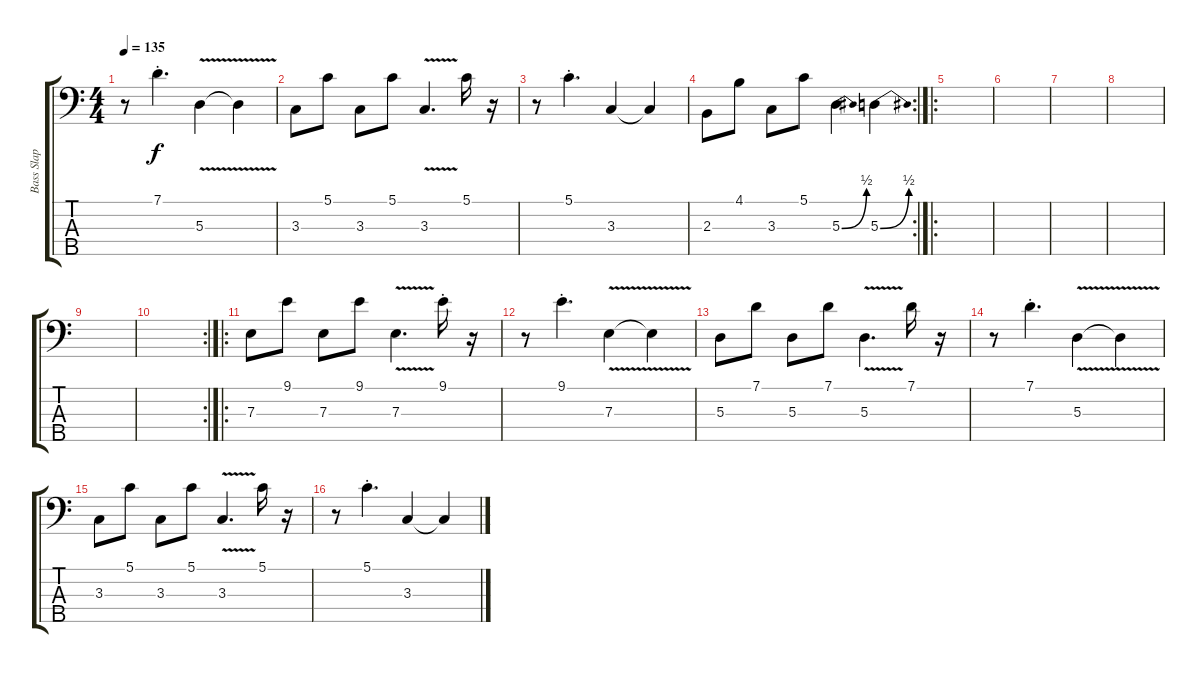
\track ("Bass Slap" "Bass Slap") {instrument slapbass1}
\staff {score tabs}
\tuning (G2 D2 A1 E1 B0) {hide}
\ts (4 4)
\tempo 135
\clef f4
\ks c
r.8{dy f} 7.1{st}.4{d} 5.3{v}.4 5.3{t}.4 |
3.3.8 5.1.8 3.3.8 5.1.8 3.3{v}.4{d} 5.1.16 r.16 |
r.8 5.1{st}.4{d} 3.3.4 3.3{t}.4 |
\rc 2
2.3.8 4.1.8 3.3.8 5.1.8 5.3{be (bend 0 0 60 2)}.4 5.3{be (bend 0 0 60 2)}.4 |
\ro
|
|
|
|
|
\rc 2
|
\ro
7.3.8 9.1.8 7.3.8 9.1.8 7.3{v}.4{d} 9.1{st}.16 r.16 |
r.8 9.1{st}.4{d} 7.3{v}.4 7.3{t}.4 |
5.3.8 7.1.8 5.3.8 7.1.8 5.3{v}.4{d} 7.1.16 r.16 |
r.8 7.1{st}.4{d} 5.3{v}.4 5.3{t}.4 |
3.3.8 5.1.8 3.3.8 5.1.8 3.3{v}.4{d} 5.1.16 r.16 |
r.8 5.1{st}.4{d} 3.3.4 3.3{t}.4
